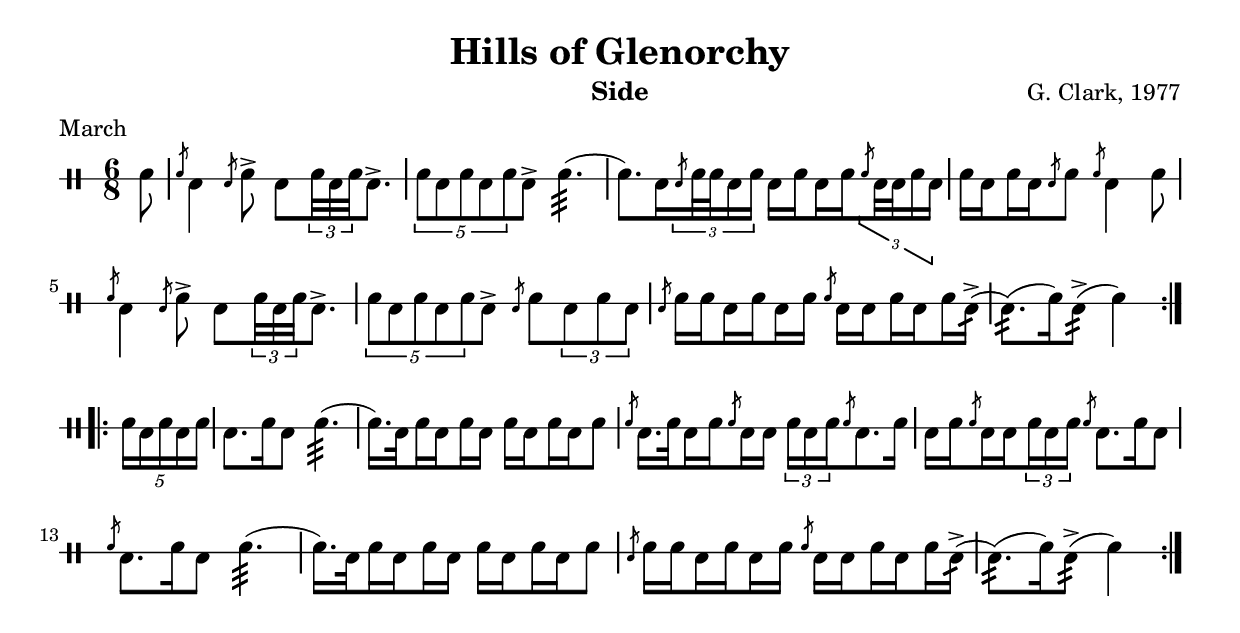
\version "2.18.2"

\include "lilydrum.ly"

\drums {
	\time 6/8

	% Part 1
		\repeat volta 2 {
			\partial 8 d8 |
			\flamg g4 \flamd d8-> g8 \tuplet 3/2 { d32 g32 d32 } g8.-> |
			\tuplet 5/2 { d8 g d g d } g8-> d4.:32( |
			d8.) g16 \tuplet 3/2 { \flamd d32 d32 g16 d16 } g16 d16 g16 d16 \tuplet 3/2 { \flamg g32 g32 d16 g16 } |
			d16 g16 d16 g16 \flamd d8 \flamg g4 d8 |

			\break

			\flamg g4 \flamd d8-> g8 \tuplet 3/2 { d32 g32 d32 } g8.-> |
			\tuplet 5/2 { d8 g d g d } g8-> \flamd d8 \tuplet 3/2 { g8 d8 g8 } |
			\flamd d16 d16 g16 d16 g16 d16  \flamg g16 g16 d16 g16 d16 g16:32(-> |
			g8.:32)( d16) g8:32(-> d4)

		}

		\break

	% Part 2 ( Part 2.2 = Part 1)
		\repeat volta 2 {
			\tuplet 5/2 { d16 g d g d } |
			g8. d16 g8 d4.:32( |
			d16.) g32 d16 g16 d16 g16 d16 g16 d16 g16 d8 |
			\flamg g16.d32 g16 d16 \flamg g16 g16 \tuplet 3/2 { d16 g16 d16 } \flamg g8. d16 |
			g16 d16 \flamg g16 g16 \tuplet 3/2 { d16 g16 d16 } \flamg g8.d16 g8

			\break

			\flamg g8. d16 g8 d4.:32( |
			d16.) g32 d16 g16 d16 g16 d16 g16 d16 g16 d8 |
			\flamd d16 d16 g16 d16 g16 d16  \flamg g16 g16 d16 g16 d16 g16:32(-> |
			g8.:32)( d16) g8:32(-> d4)
		}
}% End of drums %

\header {
	title = "Hills of Glenorchy"
	meter = "March"
	composer = "G. Clark, 1977"
	instrument = "Side"
}